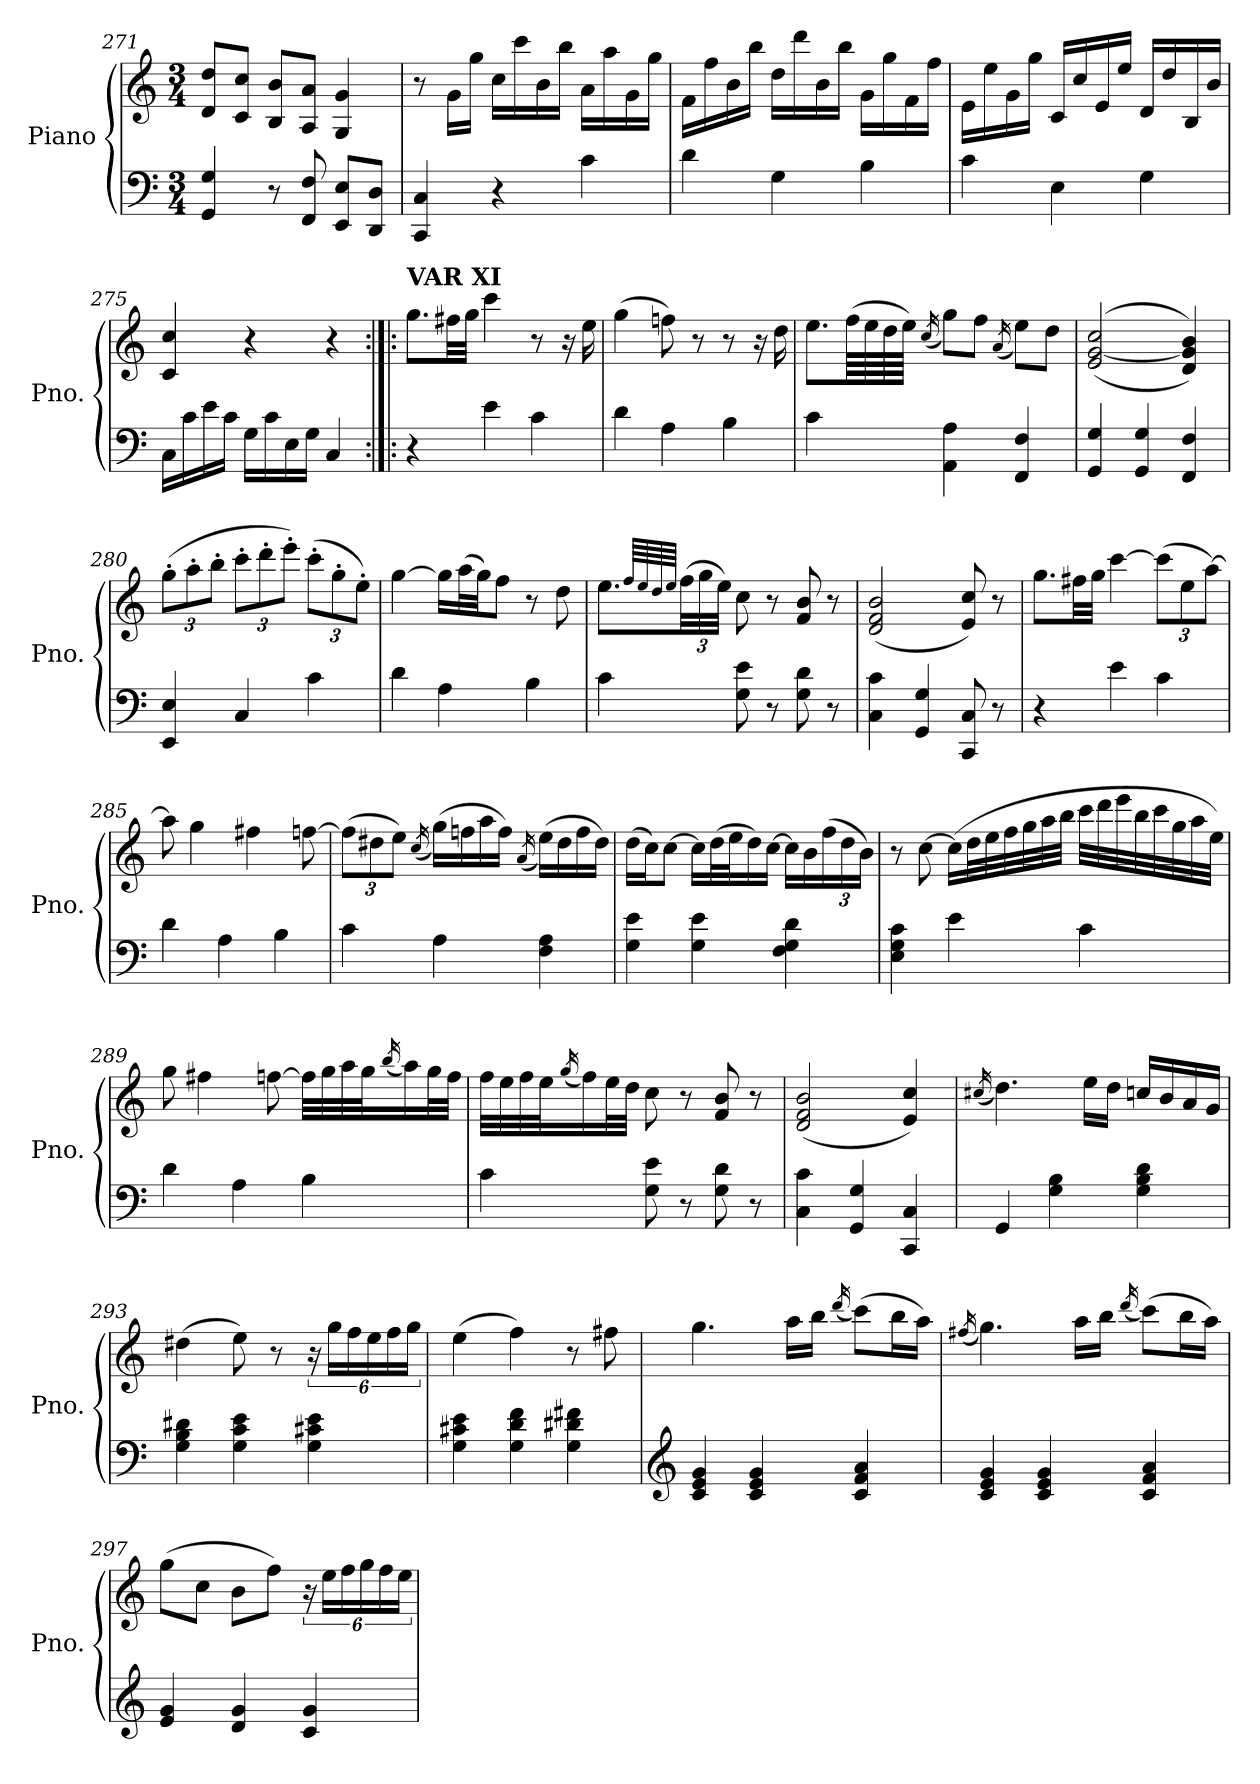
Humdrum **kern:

**kern	**kern
*part1	*part1
*staff2	*staff1
*I"Piano	*
*I'Pno.	*
*clefF4	*clefG2
*k[]	*k[]
*M3/4	*M3/4
=271	=271
4GG/ 4G/	8d/ 8dd/L
.	8c/ 8cc/J
8r	8B/ 8b/L
8FF/ 8F/	8A/ 8a/J
8EE/ 8E/L	4G/ 4g/
8DD/ 8D/J	.
=272	=272
4CC/ 4C/	8r
.	16g\LL
.	16gg\JJ
4r	16cc\LL
.	16ccc\
.	16b\
.	16bb\JJ
4c\	16a\LL
.	16aa\
.	16g\
.	16gg\JJ
=273	=273
4d\	16f\LL
.	16ff\
.	16b\
.	16bb\JJ
4G\	16dd\LL
.	16ddd\
.	16b\
.	16bb\JJ
4B\	16g\LL
.	16gg\
.	16f\
.	16ff\JJ
!!LO:LB:g=z
=274	=274
4c\	16e\LL
.	16ee\
.	16g\
.	16gg\JJ
4E\	16c/LL
.	16cc/
.	16e/
.	16ee/JJ
4G\	16d/LL
.	16dd/
.	16B/
.	16b/JJ
=275	=275
16C\LL	4c/ 4cc/
16c\	.
16e\	.
16c\JJ	.
16G\LL	4r
16c\	.
16E\	.
16G\JJ	.
4C/	4r
=276:|!|:	=276:|!|:
!	!LO:TX:a:B:t=VAR XI
4r	8.gg\L
.	32ff#X\LL
.	32gg\JJJ
4e\	4ccc\
4c\	8r
.	16r
.	16ee\
=277	=277
4d\	(>4gg\
4A\	8ffn\)
.	8r
4B\	8r
.	16r
.	16dd\
!!LO:LB:g=z
=278	=278
4c\	8.ee\L
.	(>64ff\LLL
.	64ee\
.	64dd\
.	64ee\JJJJ)
.	(<16qcc/
4AA\ 4A\	8gg\L)
.	8ff\J
.	(<16qa/
4FF/ 4F/	8ee\L)
.	8dd\J
=279	=279
4GG/ 4G/	(>(>2e/ [2g/ 2cc/
4GG/ 4G/	.
4FF/ 4F/	4d/ 4g/] 4b/))
=280	=280
*	*Xbrackettup
4EE/ 4E/	(>12gg'\L
.	12aa'\
.	12bb'\J
4C/	12ccc'\L
.	12ddd'\
.	12eee'\J)
4c\	(>12ccc'\L
.	12gg'\
.	12ee'\J)
=281	=281
4d\	[4gg\
4A\	16gg\LL]
.	(>32aa\L
.	32gg\JJ)
.	8ff\J
4B\	8r
.	8dd\
=282	=282
4c\	8.ee\L
.	64qff/LLLL
.	64qee/
.	64qdd/
.	64qee/JJJJ
.	(>48ff\LL
.	48gg\
.	48ee\JJJ)
8G\ 8e\	8cc\
8r	8r
8G\ 8d\	8f/ 8b/
8r	8r
!!LO:PB:g=z
=283	=283
4C\ 4c\	(<2d/ 2f/ 2b/
4GG/ 4G/	.
8CC/ 8C/	8e/ 8cc/)
8r	8r
=284	=284
4r	8.gg\L
.	32ff#X\LL
.	32gg\JJJ
4e\	[4ccc\
4c\	(>12ccc\L]
.	12ee\
.	[12aa\J)
=285	=285
4d\	8aa\]
.	4gg\
4A\	.
.	4ff#X\
4B\	.
.	[8ffn\
=286	=286
4c\	(>12ff\L]
.	12dd#X\
.	12ee\J)
.	(<16qcc/
4A\	(>16gg\LL)
.	16ffn\
.	16aa\
.	16ff\JJ)
.	(<16qa/
4F\ 4A\	(>16ee\LL)
.	16dd#\
.	16ff\
.	16dd#\JJ)
=287	=287
4G\ 4e\	(>16dd\LL
.	16cc\J)
.	[8cc\J
4G\ 4e\	16cc\LL]
.	(>32dd\L
.	32ee\J
.	16dd\)
.	[16cc\JJ
4F\ 4G\ 4d\	16cc\LL]
.	16b\
.	(>24ff\
.	24dd\
.	24b\JJ)
!!LO:LB:g=z
=288	=288
4E\ 4G\ 4c\	8r
.	[8cc\
4e\	(>16cc\LL]
.	32dd\L
.	32ee\
.	32ff\
.	32gg\
.	32aa\
.	32bb\JJJ
4c\	32ccc\LLL
.	32ddd\
.	32eee\
.	32bb\
.	32ccc\
.	32gg\
.	32aa\
.	32ee\JJJ)
=289	=289
4d\	8gg\
.	4ff#X\
4A\	.
.	[8ffn\
4B\	32ff\LLL]
.	32gg\
.	32aa\
.	32gg\J
.	(<16qbb/
.	16aa\)
.	32gg\L
.	32ff\JJJ
=290	=290
4c\	32ff\LLL
.	32ee\
.	32ff\
.	32ee\J
.	(<16qgg/
.	16ff\)
.	32ee\L
.	32dd\JJJ
8G\ 8e\	8cc\
8r	8r
8G\ 8d\	8f/ 8b/
8r	8r
=291	=291
4C\ 4c\	(<2d/ 2f/ 2b/
4GG/ 4G/	.
4CC/ 4C/	4e/ 4cc/)
!!LO:LB:g=z
=292	=292
.	(<16qcc#X/
4GG/	4.dd\)
4G\ 4B\	.
.	16ee\LL
.	16dd\JJ
4G\ 4B\ 4d\	16ccn/LL
.	16b/
.	16a/
.	16g/JJ
=293	=293
4G\ 4B\ 4d#X\	(>4dd#X\
4G\ 4c\ 4e\	8ee\)
.	8r
*	*brackettup
4G\ 4c#X\ 4e\	24r
.	24gg\LL
.	24ff\
*	*Xbrackettup
.	24ee\
.	24ff\
.	24gg\JJ
=294	=294
4G\ 4c#X\ 4e\	(>4ee\
4G\ 4d\ 4f\	4ff\)
4G\ 4d#X\ 4f#X\	8r
.	8ff#X\
=295	=295
*clefG2	*
4c/ 4e/ 4g/	4.gg\
4c/ 4e/ 4g/	.
.	16aa\LL
.	16bb\JJ
.	(<16qddd/
4c/ 4f/ 4a/	(>8ccc\L)
.	16bb\L
.	16aa\JJ)
!!LO:LB:g=z
=296	=296
.	(<16qff#X/
4c/ 4e/ 4g/	4.gg\)
4c/ 4e/ 4g/	.
.	16aa\LL
.	16bb\JJ
.	(<16qddd/
4c/ 4f/ 4a/	(>8ccc\L)
.	16bb\L
.	16aa\JJ)
=297	=297
4e/ 4g/	(>8gg\L
.	8cc\J
4d/ 4g/	8b\L
.	8ff\J)
*	*brackettup
4c/ 4g/	24r
.	24ee\LL
.	24ff\
*	*Xbrackettup
.	24gg\
.	24ff\
.	24ee\JJ
=	=
*-	*-
